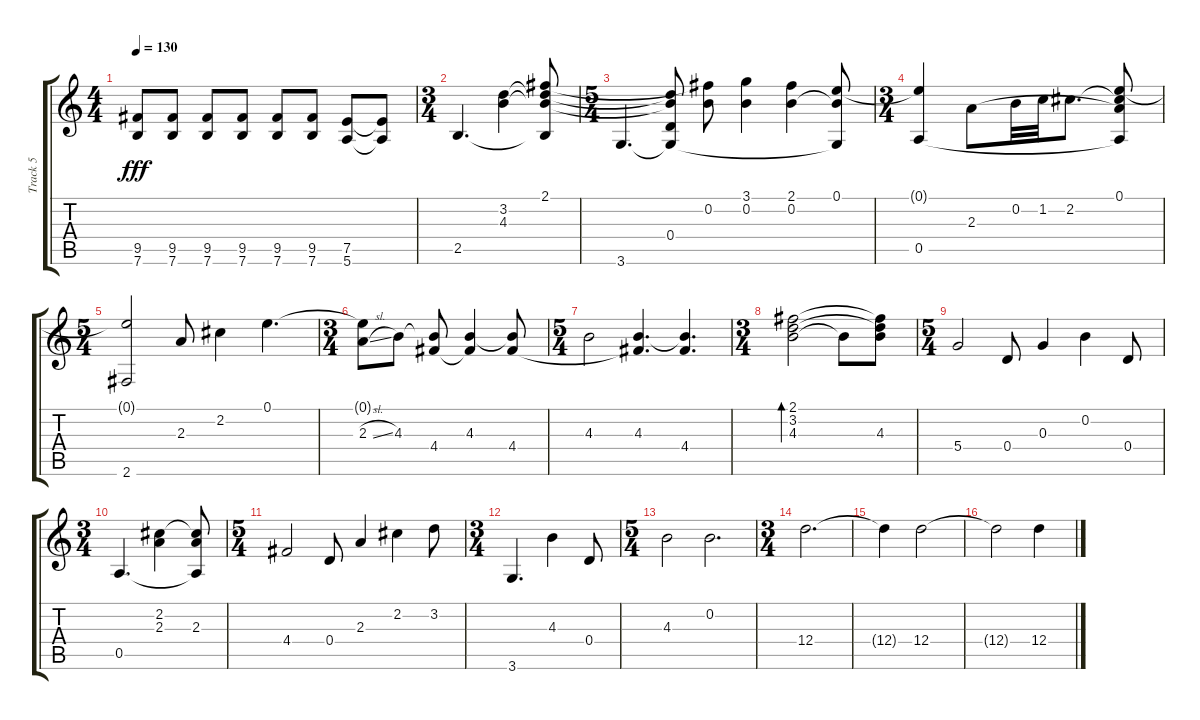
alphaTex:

\track ("Track 5" "Track 5") {instrument electricguitarclean}
\staff {score tabs}
\tuning (E4 B3 G3 D3 A2 E2) {hide}
\ts (4 4)
\tempo 130
\clef g2
\ks c
(9.5 7.6).8{dy fff} (9.5 7.6).8 (9.5 7.6).8 (9.5 7.6).8 (9.5 7.6).8 (9.5 7.6).8 (7.5 5.6).8 (7.5{t} 5.6{t}).8 |
\ts (3 4)
2.5.4{d} (3.2 4.3).4 (2.1 3.2{t} 4.3{t} 2.5{t}).8 |
\ts (5 4)
3.6.4{d} (3.2{t} 4.3{t} 0.4 3.6{t}).8 (2.1{t} 0.2).8 (3.1 0.2).4 (2.1 0.2).4 (0.1 0.2{t} 3.6{t}).8 |
\ts (3 4)
(0.1{t} 0.5).4 2.3.8 0.2.32 1.2.32 2.2.8{d} (0.1 2.2{t} 2.3{t} 0.5{t}).8 |
\ts (5 4)
(0.1{t} 2.6).2 2.3.8 2.2.4 0.1.4{d} |
\ts (3 4)
(0.1{t} 2.3{sl}).8 4.3.8 (4.3{t} 4.4).8 (4.3 4.4{t}).4 (4.3{t} 4.4).8 |
\ts (5 4)
4.3.2 (4.3 4.4{t}).4{d} (4.3{t} 4.4).4{d} |
\ts (3 4)
(2.1 3.2 4.3).2{bd 240} 4.3{t}.8 (2.1{t} 3.2{t} 4.3).8 |
\ts (5 4)
5.4.2 0.4.8 0.3.4 0.2.4 0.4.8 |
\ts (3 4)
0.5.4{d} (2.2 2.3).4 (2.2{t} 2.3 0.5{t}).8 |
\ts (5 4)
4.4.2 0.4.8 2.3.4 2.2.4 3.2.8 |
\ts (3 4)
3.6.4{d} 4.3.4 0.4.8 |
\ts (5 4)
4.3.2 0.2.2{d} |
\ts (3 4)
12.4.2{d volume 16} |
12.4{t}.4 12.4.2 |
12.4{t}.2 12.4.4
